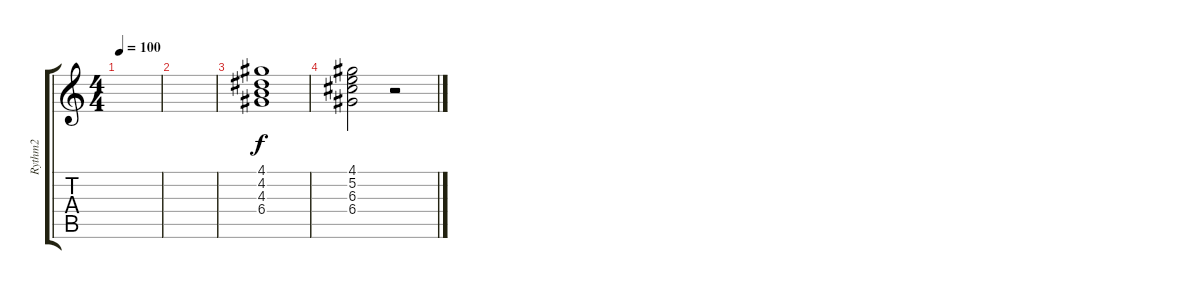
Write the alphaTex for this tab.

\track ("Rythm2" "Rythm2") {instrument overdrivenguitar}
\staff {score tabs}
\tuning (E4 B3 G3 D3 A2 Eb2) {hide}
\ts (4 4)
\tempo 100
\clef g2
\ks c
|
|
(4.1 4.2 4.3 6.4).1 |
(4.1 5.2 6.3 6.4).2 r.2
